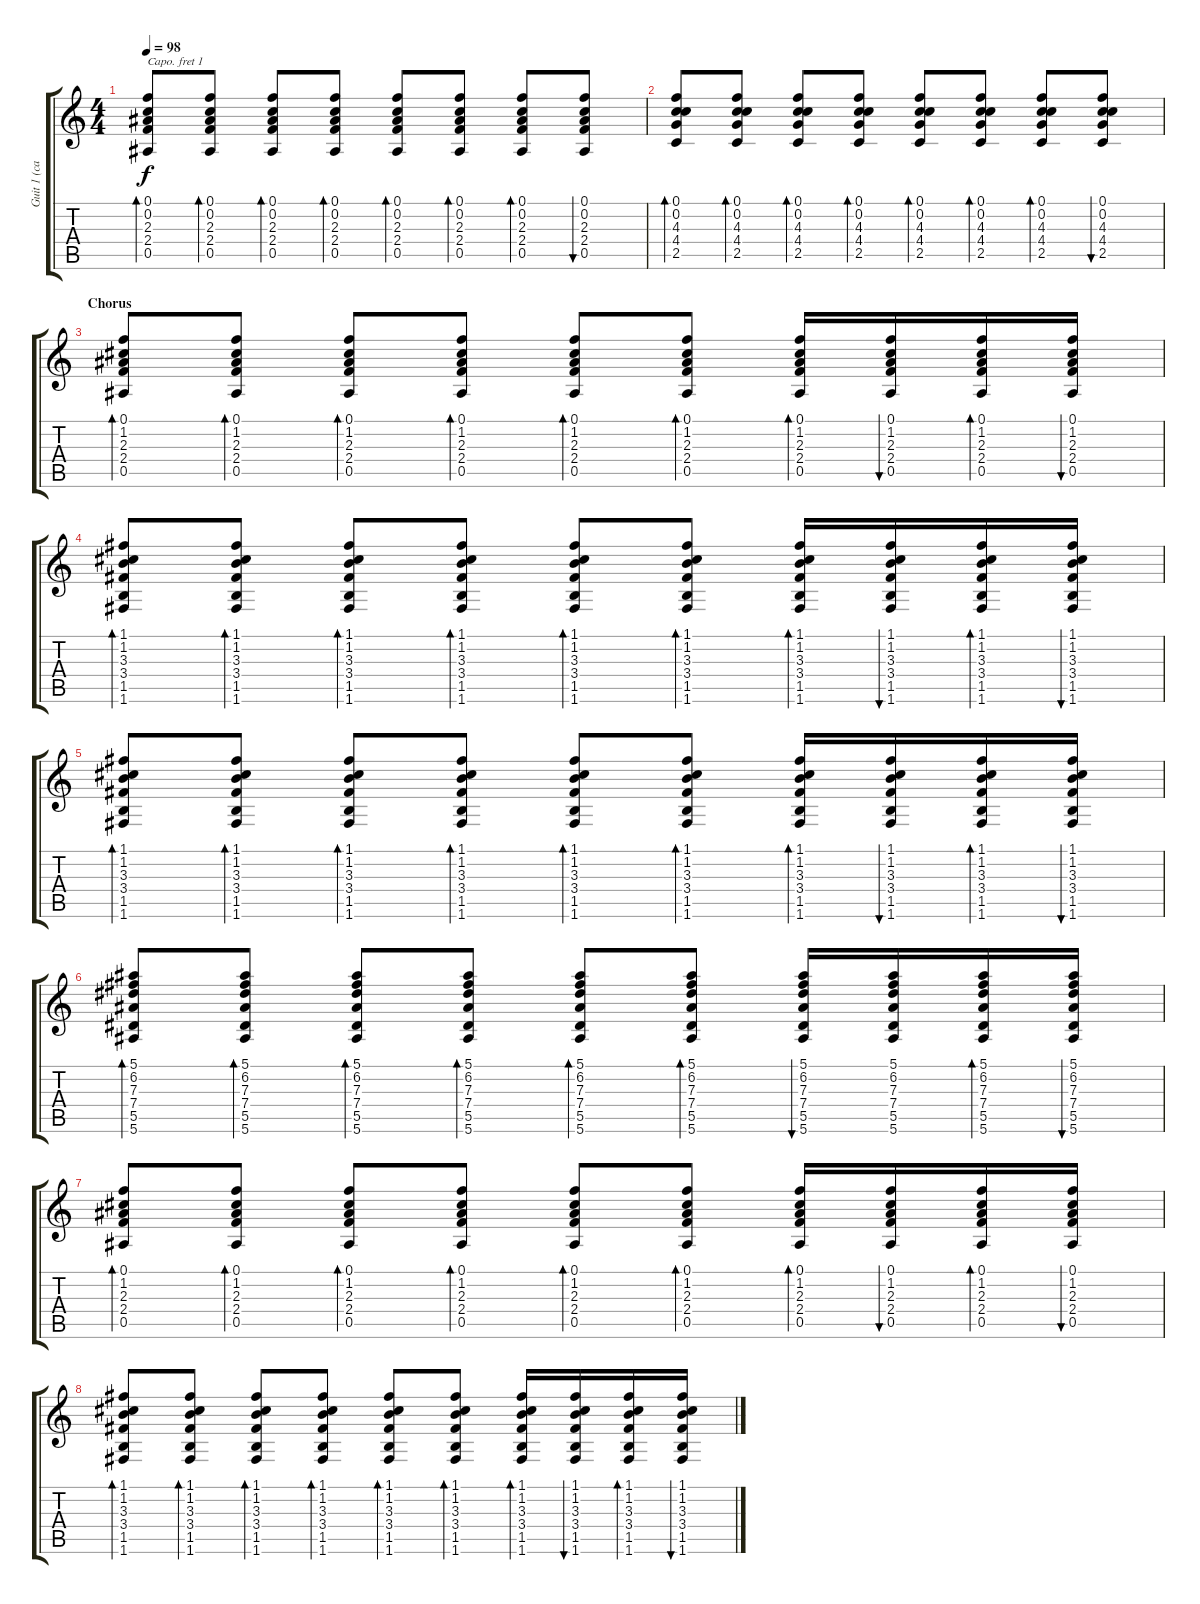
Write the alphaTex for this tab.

\track ("Guit 1 (capo 1st fret)" "Guit 1 (ca") {instrument electricguitarjazz}
\staff {score tabs}
\capo 1
\tuning (E4 B3 G3 D3 A2 E2) {hide}
\ts (4 4)
\tempo 98
\clef g2
\ks c
(0.1 0.2 2.3 2.4 0.5).8{bd 60 dy f} (0.1 0.2 2.3 2.4 0.5).8{bd 60} (0.1 0.2 2.3 2.4 0.5).8{bd 60} (0.1 0.2 2.3 2.4 0.5).8{bd 60} (0.1 0.2 2.3 2.4 0.5).8{bd 60} (0.1 0.2 2.3 2.4 0.5).8{bd 60} (0.1 0.2 2.3 2.4 0.5).8{bd 60} (0.1 0.2 2.3 2.4 0.5).8{bu 60} |
(0.1 0.2 4.3 4.4 2.5).8{bd 60} (0.1 0.2 4.3 4.4 2.5).8{bd 60} (0.1 0.2 4.3 4.4 2.5).8{bd 60} (0.1 0.2 4.3 4.4 2.5).8{bd 60} (0.1 0.2 4.3 4.4 2.5).8{bd 60} (0.1 0.2 4.3 4.4 2.5).8{bd 60} (0.1 0.2 4.3 4.4 2.5).8{bd 60} (0.1 0.2 4.3 4.4 2.5).8{bu 60} |
\section ("" "Chorus")
(0.1 1.2 2.3 2.4 0.5).8{bd 60} (0.1 1.2 2.3 2.4 0.5).8{bd 60} (0.1 1.2 2.3 2.4 0.5).8{bd 60} (0.1 1.2 2.3 2.4 0.5).8{bd 60} (0.1 1.2 2.3 2.4 0.5).8{bd 60} (0.1 1.2 2.3 2.4 0.5).8{bd 60} (0.1 1.2 2.3 2.4 0.5).16{bd 60} (0.1 1.2 2.3 2.4 0.5).16{bu 60} (0.1 1.2 2.3 2.4 0.5).16{bd 60} (0.1 1.2 2.3 2.4 0.5).16{bu 60} |
(1.1 1.2 3.3 3.4 1.5 1.6).8{bd 60} (1.1 1.2 3.3 3.4 1.5 1.6).8{bd 60} (1.1 1.2 3.3 3.4 1.5 1.6).8{bd 60} (1.1 1.2 3.3 3.4 1.5 1.6).8{bd 60} (1.1 1.2 3.3 3.4 1.5 1.6).8{bd 60} (1.1 1.2 3.3 3.4 1.5 1.6).8{bd 60} (1.1 1.2 3.3 3.4 1.5 1.6).16{bd 60} (1.1 1.2 3.3 3.4 1.5 1.6).16{bu 60} (1.1 1.2 3.3 3.4 1.5 1.6).16{bd 60} (1.1 1.2 3.3 3.4 1.5 1.6).16{bu 60} |
(1.1 1.2 3.3 3.4 1.5 1.6).8{bd 60} (1.1 1.2 3.3 3.4 1.5 1.6).8{bd 60} (1.1 1.2 3.3 3.4 1.5 1.6).8{bd 60} (1.1 1.2 3.3 3.4 1.5 1.6).8{bd 60} (1.1 1.2 3.3 3.4 1.5 1.6).8{bd 60} (1.1 1.2 3.3 3.4 1.5 1.6).8{bd 60} (1.1 1.2 3.3 3.4 1.5 1.6).16{bd 60} (1.1 1.2 3.3 3.4 1.5 1.6).16{bu 60} (1.1 1.2 3.3 3.4 1.5 1.6).16{bd 60} (1.1 1.2 3.3 3.4 1.5 1.6).16{bu 60} |
(5.1 6.2 7.3 7.4 5.5 5.6).8{bd 60} (5.1 6.2 7.3 7.4 5.5 5.6).8{bd 60} (5.1 6.2 7.3 7.4 5.5 5.6).8{bd 60} (5.1 6.2 7.3 7.4 5.5 5.6).8{bd 60} (5.1 6.2 7.3 7.4 5.5 5.6).8{bd 60} (5.1 6.2 7.3 7.4 5.5 5.6).8{bd 60} (5.1 6.2 7.3 7.4 5.5 5.6).16{bu 60} (5.1 6.2 7.3 7.4 5.5 5.6).16 (5.1 6.2 7.3 7.4 5.5 5.6).16{bd 60} (5.1 6.2 7.3 7.4 5.5 5.6).16{bu 60} |
(0.1 1.2 2.3 2.4 0.5).8{bd 60} (0.1 1.2 2.3 2.4 0.5).8{bd 60} (0.1 1.2 2.3 2.4 0.5).8{bd 60} (0.1 1.2 2.3 2.4 0.5).8{bd 60} (0.1 1.2 2.3 2.4 0.5).8{bd 60} (0.1 1.2 2.3 2.4 0.5).8{bd 60} (0.1 1.2 2.3 2.4 0.5).16{bd 60} (0.1 1.2 2.3 2.4 0.5).16{bu 60} (0.1 1.2 2.3 2.4 0.5).16{bd 60} (0.1 1.2 2.3 2.4 0.5).16{bu 60} |
(1.1 1.2 3.3 3.4 1.5 1.6).8{bd 60} (1.1 1.2 3.3 3.4 1.5 1.6).8{bd 60} (1.1 1.2 3.3 3.4 1.5 1.6).8{bd 60} (1.1 1.2 3.3 3.4 1.5 1.6).8{bd 60} (1.1 1.2 3.3 3.4 1.5 1.6).8{bd 60} (1.1 1.2 3.3 3.4 1.5 1.6).8{bd 60} (1.1 1.2 3.3 3.4 1.5 1.6).16{bd 60} (1.1 1.2 3.3 3.4 1.5 1.6).16{bu 60} (1.1 1.2 3.3 3.4 1.5 1.6).16{bd 60} (1.1 1.2 3.3 3.4 1.5 1.6).16{bu 60}
